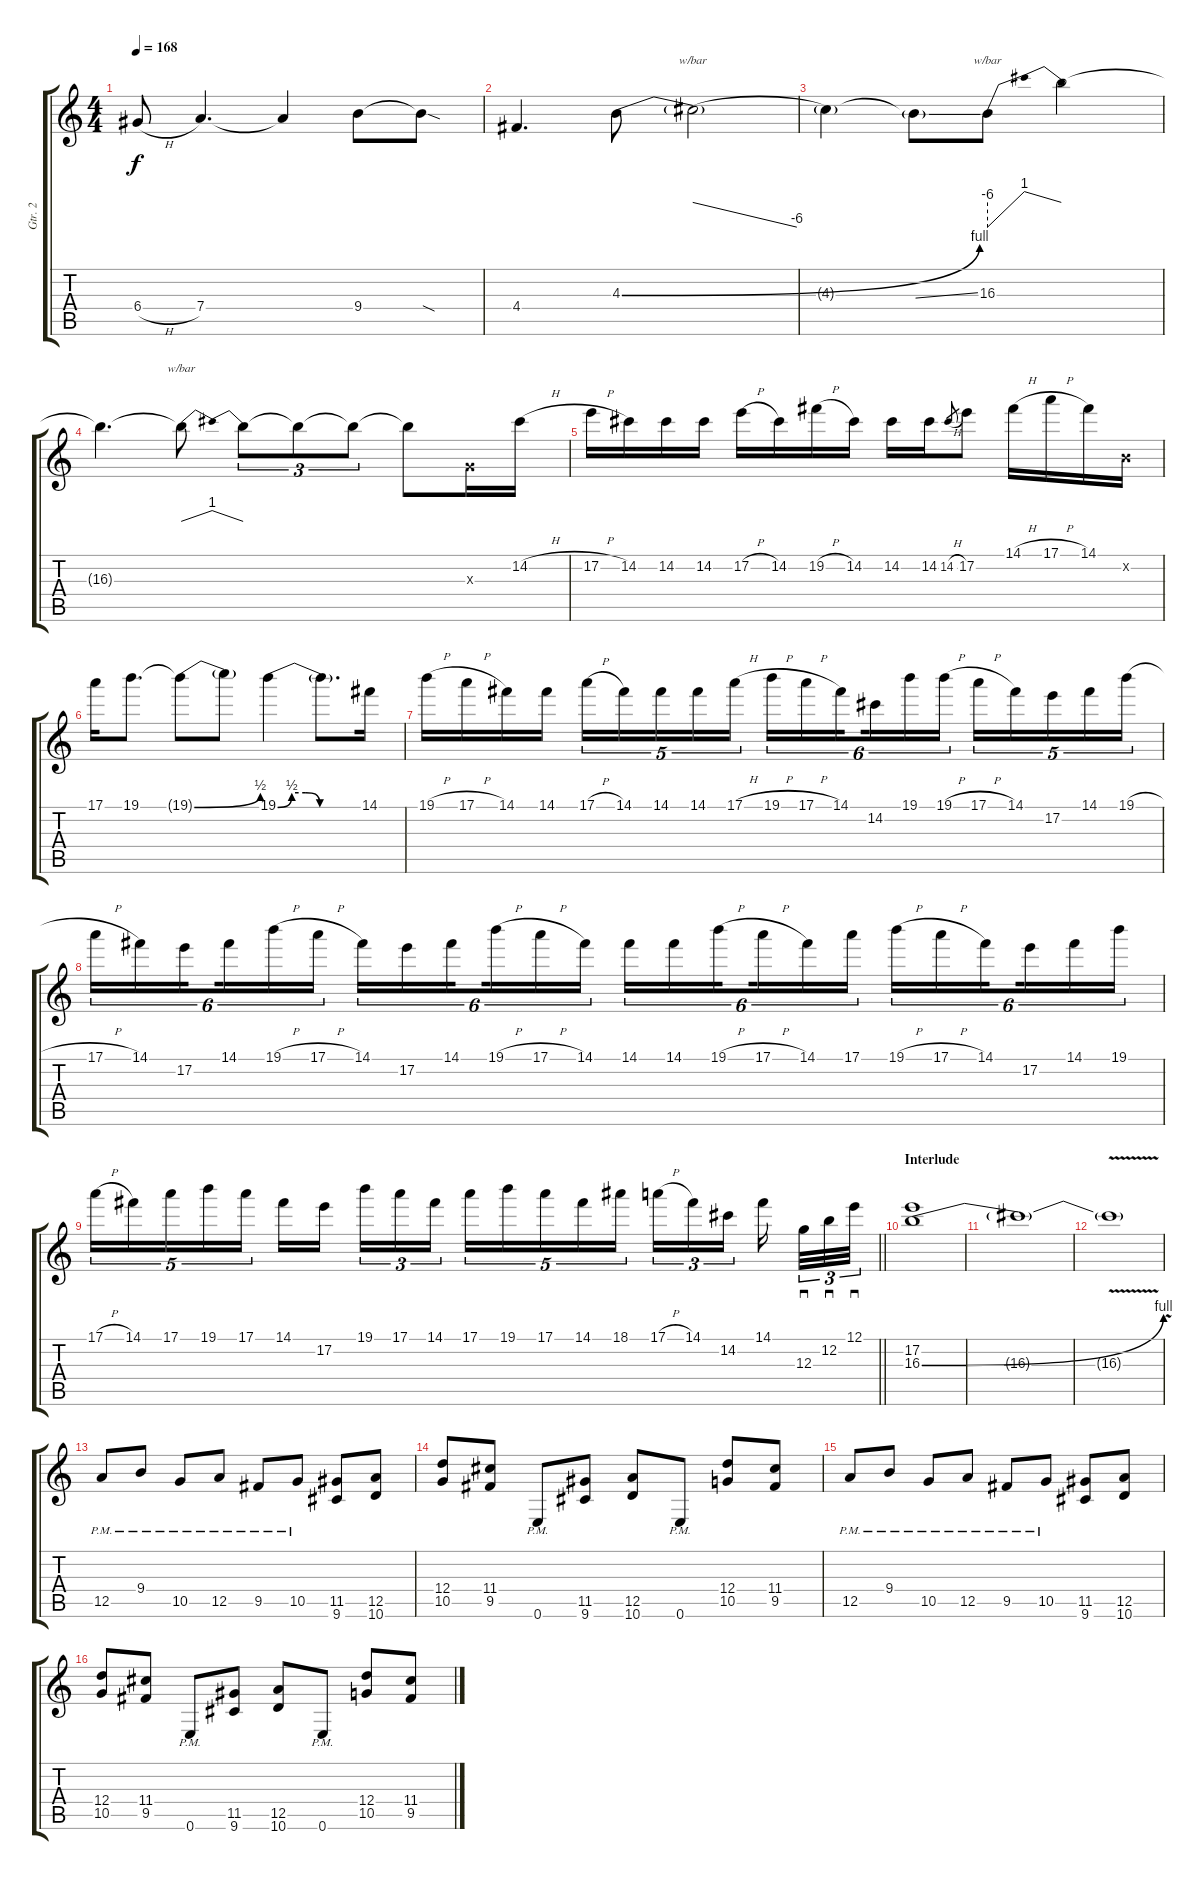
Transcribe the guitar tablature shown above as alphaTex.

\track ("Gtr. 2" "Gtr. 2") {instrument distortionguitar}
\staff {score tabs}
\tuning (E4 B3 G3 D3 A2 E2) {hide}
\ts (4 4)
\tempo 168
\clef g2
\ks c
6.4{h}.8{dy f} 7.4.4{d} 7.4{t}.4 9.4.8 9.4{sod t}.8 |
4.4.4{d} 4.3{be (bend 0 0 60 4)}.8 4.3{t}.2{tbe (dive default 0 0 60 -24)} |
4.3{t}.4 4.3{ss t}.8 16.3.8{tbe (dip default 0 -24 30 4 60 0)} 16.3{t}.2 |
16.3{t}.4{d} 16.3{t}.8{tbe (dip default 0 0 30 4 60 0)} 16.3{t}.8{tu (3 2)} 16.3{t}.8{tu (3 2)} 16.3{t}.8{tu (3 2)} 16.3{t}.8 0.3{x}.16 14.2{h}.16 |
17.2{h}.16 14.2.16 14.2.16 14.2.16 17.2{h}.16 14.2.16 19.2{h}.16 14.2.16 14.2.16 14.2.16 14.2{h}.8{gr} 17.2.8 14.1{h}.16 17.1{h}.16 14.1.16 0.2{x}.16 |
17.1.16 19.1.8{d} 19.1{be (bend 0 0 60 2) t}.8 19.1{t}.8 19.1{be (custom 0 0 10 2 20 2 30 0 60 0)}.4 19.1{t}.8{d} 14.1.16 |
19.1{h}.16 17.1{h}.16 14.1.16 14.1.16 17.1{h}.16{tu (5 4)} 14.1.16{tu (5 4)} 14.1.16{tu (5 4)} 14.1.16{tu (5 4)} 17.1{h}.16{tu (5 4)} 19.1{h}.16{tu (6 4)} 17.1{h}.16{tu (6 4)} 14.1.16{tu (6 4) beam splitsecondary} 14.2.16{tu (6 4)} 19.1.16{tu (6 4)} 19.1{h}.16{tu (6 4)} 17.1{h}.16{tu (5 4)} 14.1.16{tu (5 4)} 17.2.16{tu (5 4)} 14.1.16{tu (5 4)} 19.1{h}.16{tu (5 4)} |
17.1{h}.16{tu (6 4)} 14.1.16{tu (6 4)} 17.2.16{tu (6 4) beam splitsecondary} 14.1.16{tu (6 4)} 19.1{h}.16{tu (6 4)} 17.1{h}.16{tu (6 4)} 14.1.16{tu (6 4)} 17.2.16{tu (6 4)} 14.1.16{tu (6 4) beam splitsecondary} 19.1{h}.16{tu (6 4)} 17.1{h}.16{tu (6 4)} 14.1.16{tu (6 4)} 14.1.16{tu (6 4)} 14.1.16{tu (6 4)} 19.1{h}.16{tu (6 4) beam splitsecondary} 17.1{h}.16{tu (6 4)} 14.1.16{tu (6 4)} 17.1.16{tu (6 4)} 19.1{h}.16{tu (6 4)} 17.1{h}.16{tu (6 4)} 14.1.16{tu (6 4) beam splitsecondary} 17.2.16{tu (6 4)} 14.1.16{tu (6 4)} 19.1.16{tu (6 4)} |
\barLineRight lightlight
17.1{h}.16{tu (5 4)} 14.1.16{tu (5 4)} 17.1.16{tu (5 4)} 19.1.16{tu (5 4)} 17.1.16{tu (5 4)} 14.1.16 17.2.16{beam splitsecondary} 19.1.16{tu (3 2)} 17.1.16{tu (3 2)} 14.1.16{tu (3 2)} 17.1.16{tu (5 4)} 19.1.16{tu (5 4)} 17.1.16{tu (5 4)} 14.1.16{tu (5 4)} 18.1.16{tu (5 4)} 17.1{h}.16{tu (3 2)} 14.1.16{tu (3 2)} 14.2.16{tu (3 2) beam splitsecondary} 14.1.16{beam splitsecondary} 12.3.32{sd tu (3 2)} 12.2.32{sd tu (3 2)} 12.1.32{sd tu (3 2)} |
\section ("" "Interlude")
(17.2 16.3{be (bend 0 0 60 4)}).1{volume 5} |
16.3{t}.1 |
16.3{v t}.1 |
12.5{pm}.8{volume 12} 9.4{pm}.8 10.5{pm}.8 12.5{pm}.8 9.5{pm}.8 10.5{pm}.8 (11.5 9.6).8 (12.5 10.6).8 |
(12.4 10.5).8 (11.4 9.5).8 0.6{pm}.8 (11.5 9.6).8 (12.5 10.6).8 0.6{pm}.8 (12.4 10.5).8 (11.4 9.5).8 |
12.5{pm}.8 9.4{pm}.8 10.5{pm}.8 12.5{pm}.8 9.5{pm}.8 10.5{pm}.8 (11.5 9.6).8 (12.5 10.6).8 |
(12.4 10.5).8 (11.4 9.5).8 0.6{pm}.8 (11.5 9.6).8 (12.5 10.6).8 0.6{pm}.8 (12.4 10.5).8 (11.4 9.5).8
